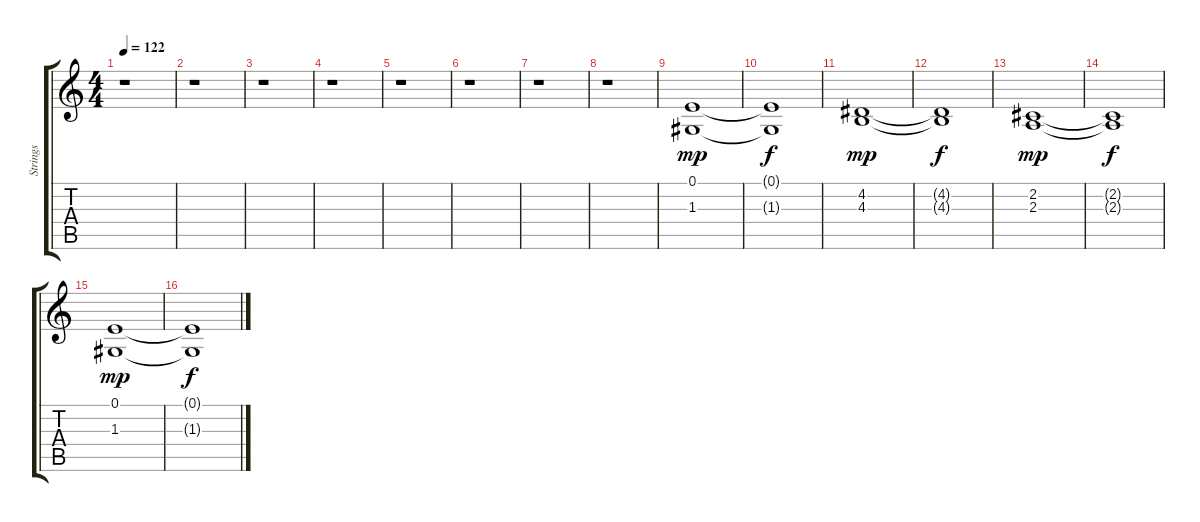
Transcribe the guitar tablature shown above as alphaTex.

\track ("Strings" "Strings") {instrument stringensemble2}
\staff {score tabs}
\tuning (E4 B3 G3 D3 A2 E2) {hide}
\ts (4 4)
\tempo 122
\clef g2
\ks c
r.1{dy f} |
r.1 |
r.1 |
r.1 |
r.1 |
r.1 |
r.1 |
r.1 |
(0.1 1.3).1{dy mp} |
(0.1{t} 1.3{t}).1{dy f} |
(4.2 4.3).1{dy mp} |
(4.2{t} 4.3{t}).1{dy f} |
(2.2 2.3).1{dy mp} |
(2.2{t} 2.3{t}).1{dy f} |
(0.1 1.3).1{dy mp} |
(0.1{t} 1.3{t}).1{dy f}
